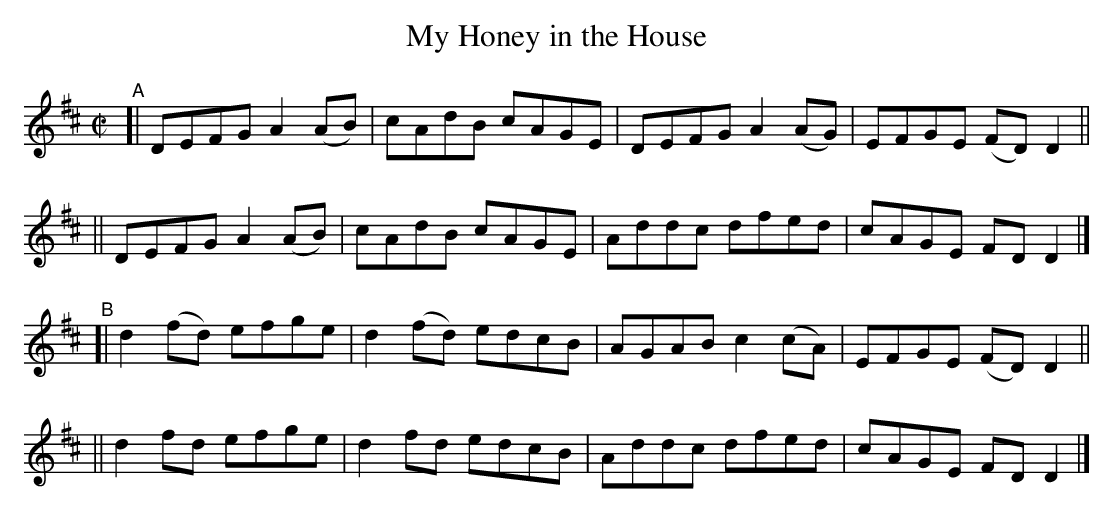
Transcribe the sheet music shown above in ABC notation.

X:1
T: My Honey in the House
M: C|
L: 1/8
K: D
"^A"\
[| DEFG A2(AB) | cAdB cAGE | DEFG A2(AG) | EFGE (FD)D2 ||
|| DEFG A2(AB) | cAdB cAGE | Addc dfed   | cAGE FDD2 |]
"^B"\
[| d2(fd) efge | d2(fd) edcB | AGAB c2(cA) | EFGE (FD)D2 ||
|| d2fd   efge | d2fd   edcB | Addc dfed   | cAGE FDD2 |]
